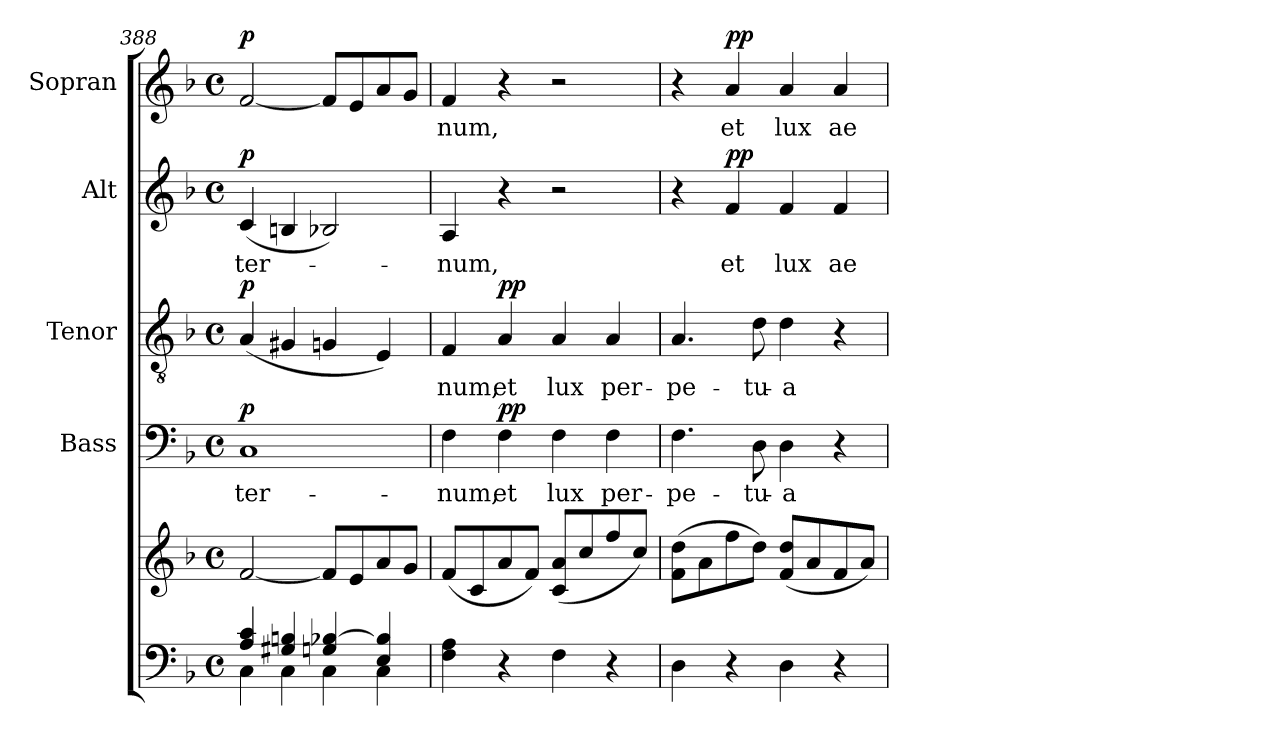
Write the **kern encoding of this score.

**kern	**kern	**kern	**text	**dynam	**kern	**text	**dynam	**kern	**text	**dynam	**kern	**text	**dynam
*part5	*part5	*part4	*part4	*part4	*part3	*part3	*part3	*part2	*part2	*part2	*part1	*part1	*part1
*staff6	*staff5	*staff4	*staff4	*staff4	*staff3	*staff3	*staff3	*staff2	*staff2	*staff2	*staff1	*staff1	*staff1
*	*	*I"Bass	*	*	*I"Tenor	*	*	*I"Alt	*	*	*I"Sopran	*	*
*	*	*I'B.	*	*	*I'T.	*	*	*I'A.	*	*	*I'S.	*	*
*clefF4	*clefG2	*clefF4	*	*	*clefGv2	*	*	*clefG2	*	*	*clefG2	*	*
*k[b-]	*k[b-]	*k[b-]	*	*	*k[b-]	*	*	*k[b-]	*	*	*k[b-]	*	*
*F:	*F:	*F:	*	*	*F:	*	*	*F:	*	*	*F:	*	*
*M4/4	*M4/4	*M4/4	*	*	*M4/4	*	*	*M4/4	*	*	*M4/4	*	*
*met(c)	*met(c)	*met(c)	*	*	*met(c)	*	*	*met(c)	*	*	*met(c)	*	*
=388	=388	=388	=388	=388	=388	=388	=388	=388	=388	=388	=388	=388	=388
*^	*	*	*	*	*	*	*	*	*	*	*	*	*
!	!	!	!	!LO:LY:b	!LO:DY:a	!	!	!LO:DY:a	!	!LO:LY:b	!LO:DY:a	!	!	!LO:DY:a
4A/ 4c/	4C\	[2f/	1C	-ter-	p	(<4A/	.	p	(<4c/	-ter-	p	[2f/	.	p
4G#X/ 4Bn/	4C\	.	.	.	.	4G#X/	.	.	4Bn/	.	.	.	.	.
4Gn/ [>4B-X/	4C\	8f/L]	.	.	.	4Gn/	.	.	2B-X/)	.	.	8f/L]	.	.
.	.	8e/	.	.	.	.	.	.	.	.	.	8e/	.	.
4E/ 4B-/]	4C\	8a/	.	.	.	4E/)	.	.	.	.	.	8a/	.	.
.	.	8g/J	.	.	.	.	.	.	.	.	.	8g/J	.	.
*v	*v	*	*	*	*	*	*	*	*	*	*	*	*	*
=389	=389	=389	=389	=389	=389	=389	=389	=389	=389	=389	=389	=389	=389
!	!	!	!LO:LY:b	!	!	!LO:LY:b	!	!	!LO:LY:b	!	!	!LO:LY:b	!
4F\ 4A\	(<8f/L	4F\	-num,	.	4F/	-num,	.	4A/	-num,	.	4f/	-num,	.
.	8c/	.	.	.	.	.	.	.	.	.	.	.	.
!	!	!	!LO:LY:b	!LO:DY:a	!	!LO:LY:b	!LO:DY:a	!	!	!	!	!	!
4r	8a/	4F\	et	pp	4A/	et	pp	4r	.	.	4r	.	.
.	8f/J)	.	.	.	.	.	.	.	.	.	.	.	.
!	!	!	!LO:LY:b	!	!	!LO:LY:b	!	!	!	!	!	!	!
4F\	(<8c/ 8a/L	4F\	lux	.	4A/	lux	.	2r	.	.	2r	.	.
.	8cc/	.	.	.	.	.	.	.	.	.	.	.	.
!	!	!	!LO:LY:b	!	!	!LO:LY:b	!	!	!	!	!	!	!
4r	8ff/	4F\	per-	.	4A/	per-	.	.	.	.	.	.	.
.	8cc/J)	.	.	.	.	.	.	.	.	.	.	.	.
=390	=390	=390	=390	=390	=390	=390	=390	=390	=390	=390	=390	=390	=390
!	!	!	!LO:LY:b	!	!	!LO:LY:b	!	!	!	!	!	!	!
4D\	(>8f\ 8dd\L	4.F\	-pe-	.	4.A/	-pe-	.	4r	.	.	4r	.	.
.	8a\	.	.	.	.	.	.	.	.	.	.	.	.
!	!	!	!	!	!	!	!	!	!LO:LY:b	!LO:DY:a	!	!LO:LY:b	!LO:DY:a
4r	8ff\	.	.	.	.	.	.	4f/	et	pp	4a/	et	pp
!	!	!	!LO:LY:b	!	!	!LO:LY:b	!	!	!	!	!	!	!
.	8dd\J)	8D\	-tu-	.	8d\	-tu-	.	.	.	.	.	.	.
!	!	!	!LO:LY:b	!	!	!LO:LY:b	!	!	!LO:LY:b	!	!	!LO:LY:b	!
4D\	(<8f/ 8dd/L	4D\	-a	.	4d\	-a	.	4f/	lux	.	4a/	lux	.
.	8a/	.	.	.	.	.	.	.	.	.	.	.	.
!	!	!	!	!	!	!	!	!	!LO:LY:b	!	!	!LO:LY:b	!
4r	8f/	4r	.	.	4r	.	.	4f/	ae-	.	4a/	ae-	.
.	8a/J)	.	.	.	.	.	.	.	.	.	.	.	.
=	=	=	=	=	=	=	=	=	=	=	=	=	=
*-	*-	*-	*-	*-	*-	*-	*-	*-	*-	*-	*-	*-	*-
